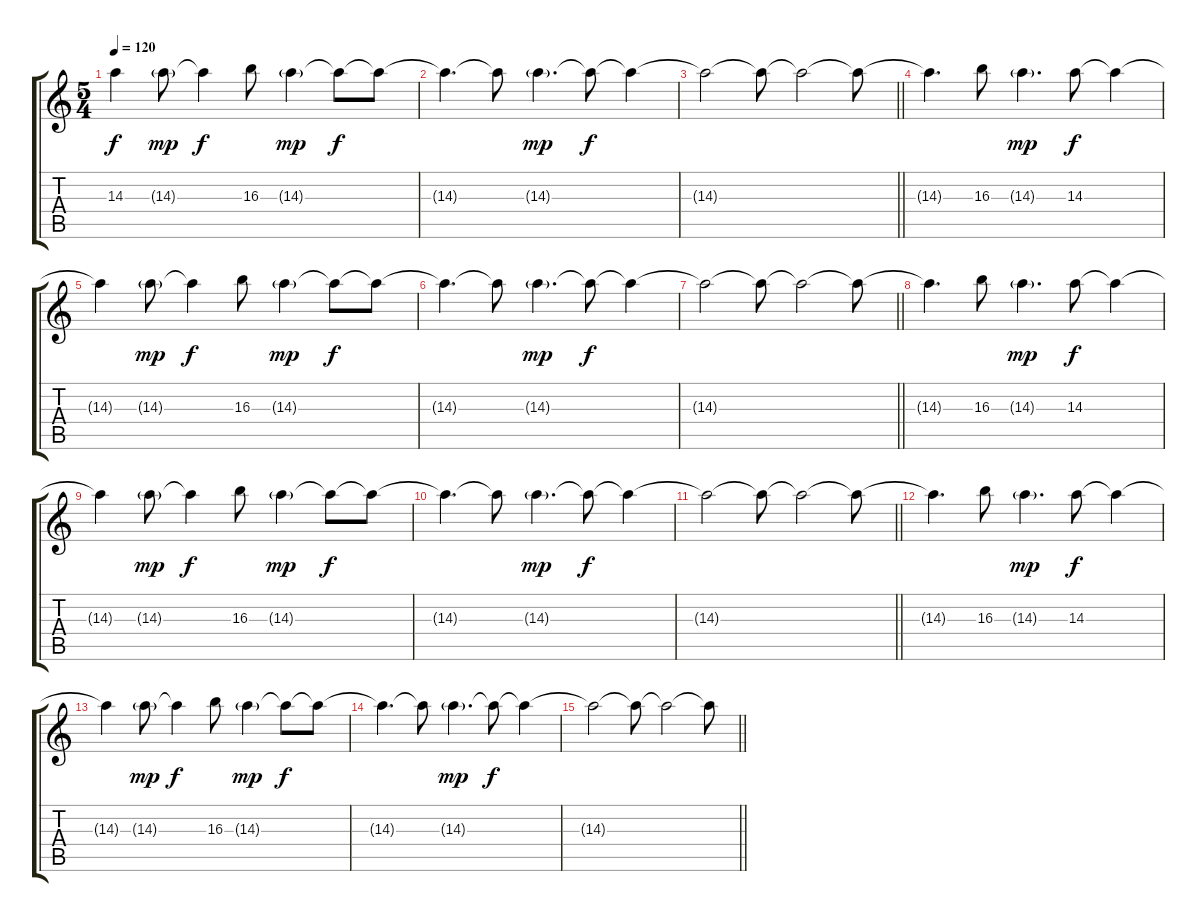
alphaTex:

\track "" {instrument electricguitarclean}
\staff {score tabs}
\tuning (E4 B3 G3 D3 A2 E2) {hide}
\ts (5 4)
\tempo 120
\clef g2
\ks c
14.3{t}.4{dy f} 14.3{g}.8{dy mp} 14.3{t}.4{dy f} 16.3.8 14.3{g}.4{dy mp} 14.3{t}.8{dy f} 14.3{t}.8 |
14.3{t}.4{d} 14.3{t}.8 14.3{g}.4{d dy mp} 14.3{t}.8{dy f} 14.3{t}.4 |
\barLineRight lightlight
14.3{t}.2 14.3{t}.8 14.3{t}.2 14.3{t}.8 |
14.3{t}.4{d} 16.3.8 14.3{g}.4{d dy mp} 14.3.8{dy f} 14.3{t}.4 |
14.3{t}.4 14.3{g}.8{dy mp} 14.3{t}.4{dy f} 16.3.8 14.3{g}.4{dy mp} 14.3{t}.8{dy f} 14.3{t}.8 |
14.3{t}.4{d} 14.3{t}.8 14.3{g}.4{d dy mp} 14.3{t}.8{dy f} 14.3{t}.4 |
\barLineRight lightlight
14.3{t}.2 14.3{t}.8 14.3{t}.2 14.3{t}.8 |
14.3{t}.4{d} 16.3.8 14.3{g}.4{d dy mp} 14.3.8{dy f} 14.3{t}.4 |
14.3{t}.4 14.3{g}.8{dy mp} 14.3{t}.4{dy f} 16.3.8 14.3{g}.4{dy mp} 14.3{t}.8{dy f} 14.3{t}.8 |
14.3{t}.4{d} 14.3{t}.8 14.3{g}.4{d dy mp} 14.3{t}.8{dy f} 14.3{t}.4 |
\barLineRight lightlight
14.3{t}.2 14.3{t}.8 14.3{t}.2 14.3{t}.8 |
14.3{t}.4{d} 16.3.8 14.3{g}.4{d dy mp} 14.3.8{dy f} 14.3{t}.4 |
14.3{t}.4 14.3{g}.8{dy mp} 14.3{t}.4{dy f} 16.3.8 14.3{g}.4{dy mp} 14.3{t}.8{dy f} 14.3{t}.8 |
14.3{t}.4{d} 14.3{t}.8 14.3{g}.4{d dy mp} 14.3{t}.8{dy f} 14.3{t}.4 |
\barLineRight lightlight
14.3{t}.2 14.3{t}.8 14.3{t}.2 14.3{t}.8
